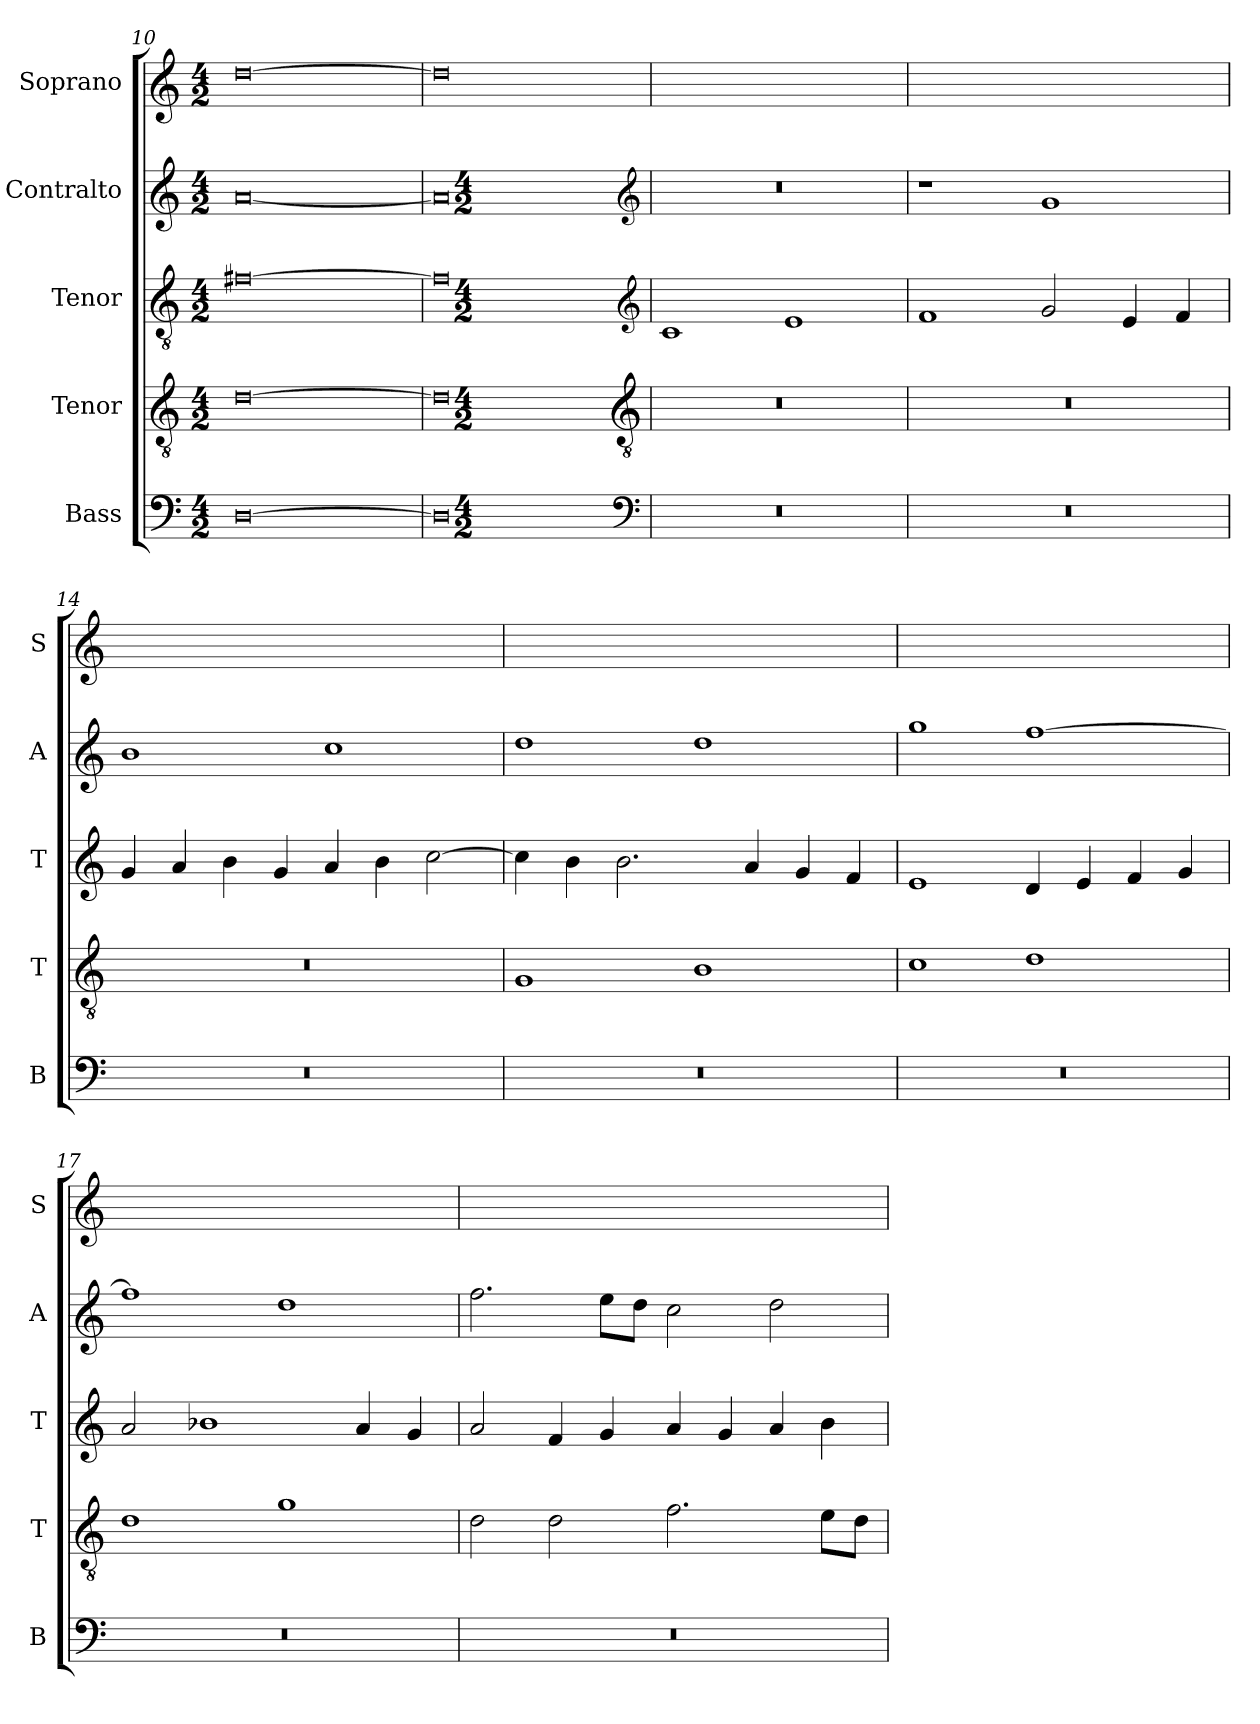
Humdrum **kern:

**kern	**kern	**kern	**kern	**kern
*part5	*part4	*part3	*part2	*part1
*staff5	*staff4	*staff3	*staff2	*staff1
*I"Bass	*I"Tenor	*I"Tenor	*I"Contralto	*I"Soprano
*I'B	*I'T	*I'T	*I'A	*I'S
*clefF4	*clefGv2	*clefGv2	*clefG2	*clefG2
*k[]	*k[]	*k[]	*k[]	*k[]
*G:mix	*G:mix	*G:mix	*G:mix	*G:mix
*M4/2	*M4/2	*M4/2	*M4/2	*M4/2
=10	=10	=10	=10	=10
[0D	[0d	[0f#X	[0a	[0dd
=11	=11	=11	=11	=11
0D]	0d]	0f#]	0a]	0dd]
*clefF4	*clefGv2	*clefG2	*clefG2	*
*k[]	*k[]	*k[]	*k[]	*
*G:mix	*G:mix	*G:mix	*G:mix	*
*M4/2	*M4/2	*M4/2	*M4/2	*
=12	=12	=12	=12	=12
0r	0r	1c	0r	0ryy
.	.	1e	.	.
=13	=13	=13	=13	=13
0r	0r	1f	1r	0ryy
.	.	2g	1g	.
.	.	4e	.	.
.	.	4f	.	.
=14	=14	=14	=14	=14
0r	0r	4g	1b	0ryy
.	.	4a	.	.
.	.	4b	.	.
.	.	4g	.	.
.	.	4a	1cc	.
.	.	4b	.	.
.	.	[2cc	.	.
=15	=15	=15	=15	=15
0r	1G	4cc]	1dd	0ryy
.	.	4b	.	.
.	.	2.b	.	.
.	1B	.	1dd	.
.	.	4a	.	.
.	.	4g	.	.
.	.	4f	.	.
=16	=16	=16	=16	=16
0r	1c	1e	1gg	0ryy
.	1d	4d	[1ff	.
.	.	4e	.	.
.	.	4f	.	.
.	.	4g	.	.
=17	=17	=17	=17	=17
0r	1d	2a	1ff]	0ryy
.	.	1b-X	.	.
.	1g	.	1dd	.
.	.	4a	.	.
.	.	4g	.	.
=18	=18	=18	=18	=18
0r	2d	2a	2.ff	0ryy
.	2d	4f	.	.
.	.	4g	8ee\L	.
.	.	.	8dd\J	.
.	2.f	4a	2cc	.
.	.	4g	.	.
.	.	4a	2dd	.
.	8e\L	4b	.	.
.	8d\J	.	.	.
=	=	=	=	=
*-	*-	*-	*-	*-
